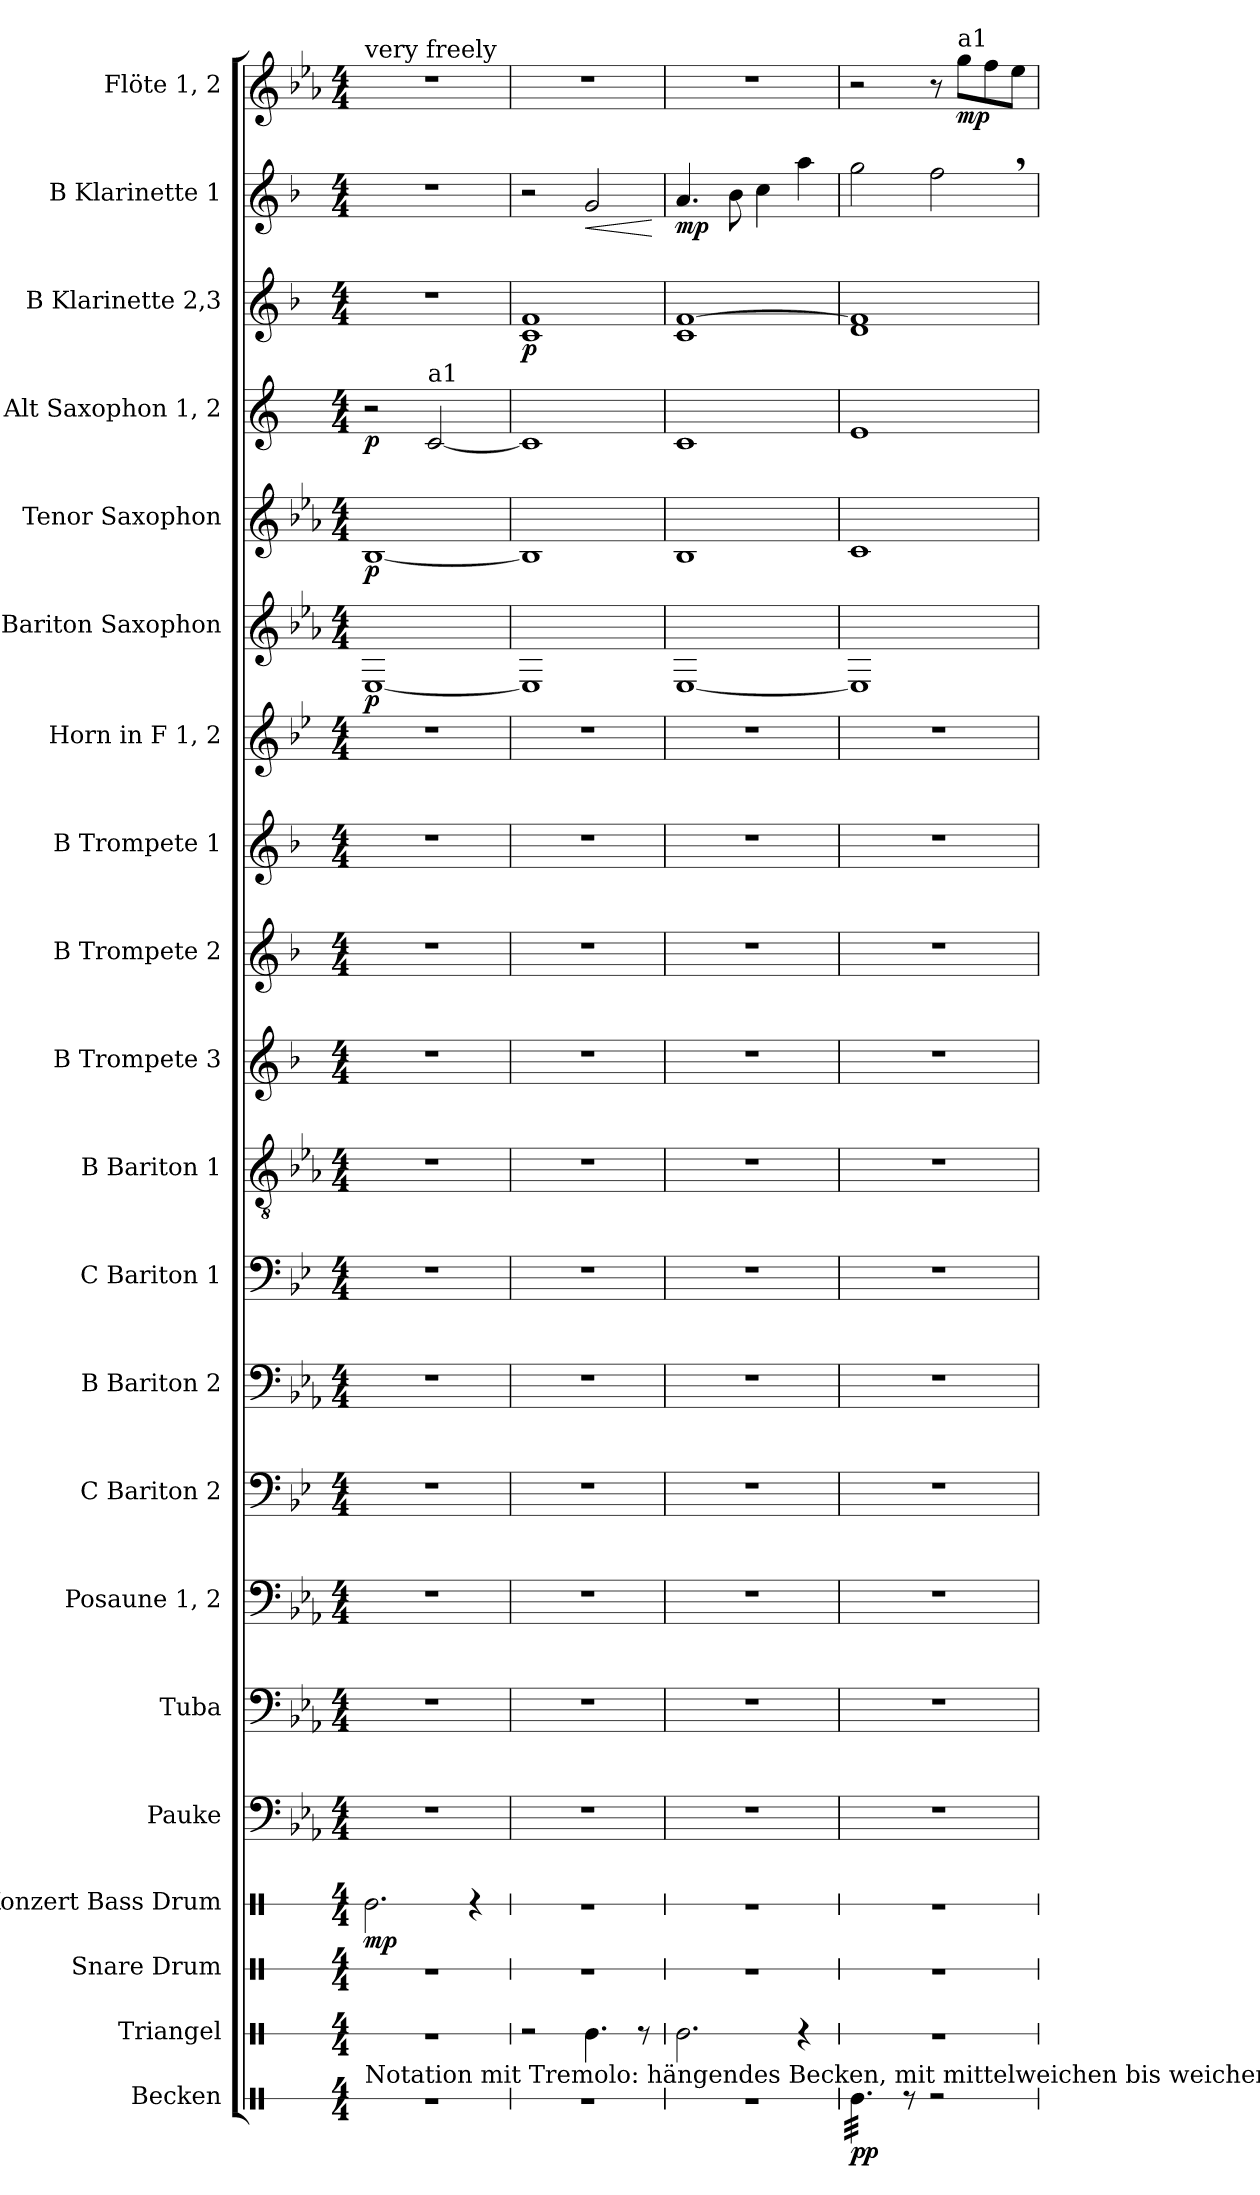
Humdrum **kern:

**kern	**dynam	**kern	**kern	**kern	**dynam	**kern	**kern	**kern	**kern	**kern	**kern	**kern	**kern	**kern	**kern	**kern	**kern	**dynam	**kern	**dynam	**kern	**dynam	**kern	**dynam	**kern	**dynam	**kern	**dynam
*part21	*part21	*part20	*part19	*part18	*part18	*part17	*part16	*part15	*part14	*part13	*part12	*part11	*part10	*part9	*part8	*part7	*part6	*part6	*part5	*part5	*part4	*part4	*part3	*part3	*part2	*part2	*part1	*part1
*staff21	*staff21	*staff20	*staff19	*staff18	*staff18	*staff17	*staff16	*staff15	*staff14	*staff13	*staff12	*staff11	*staff10	*staff9	*staff8	*staff7	*staff6	*staff6	*staff5	*staff5	*staff4	*staff4	*staff3	*staff3	*staff2	*staff2	*staff1	*staff1
*I"Becken	*	*I"Triangel	*I"Snare Drum	*I"Konzert Bass Drum	*	*I"Pauke	*I"Tuba	*I"Posaune 1, 2	*I"C Bariton 2	*I"B Bariton 2	*I"C Bariton 1	*I"B Bariton 1	*I"B Trompete 3	*I"B Trompete 2	*I"B Trompete 1	*I"Horn in F 1, 2	*I"Bariton Saxophon	*	*I"Tenor Saxophon	*	*I"Alt Saxophon 1, 2	*	*I"B Klarinette 2,3	*	*I"B Klarinette 1	*	*I"Flöte 1, 2	*
*I'Bkn.	*	*I'Trgl.	*I'Sn. Dr.	*I'Kon. BD	*	*I'Pk.	*I'Tba.	*I'Psn. 1, 2	*I'C Bar. 2	*I'B Bar. 2	*I'C Bar. 1	*I'B Bar. 1	*I'B Tpt. 3	*I'B Tpt. 2	*I'B Tpt. 1	*	*I'Bar. Sax.	*	*I'T. Sax.	*	*I'A. Sax. 1, 2	*	*I'B Kl. 2, 3	*	*I'B Kl. 1	*	*I'Fl.	*
*stria1	*	*stria1	*stria1	*stria1	*	*	*	*	*	*	*	*	*	*	*	*	*	*	*	*	*	*	*	*	*	*	*	*
*clefX	*	*clefX	*clefX	*clefX	*	*clefF4	*clefF4	*clefF4	*clefF4	*clefF4	*clefF4	*clefGv2	*clefG2	*clefG2	*clefG2	*clefG2	*clefG2	*	*clefG2	*	*clefG2	*	*clefG2	*	*clefG2	*	*clefG2	*
*	*	*	*	*	*	*	*	*	*ITrd4c7	*ITrd8c14	*ITrd4c7	*ITrd8c14	*ITrd1c2	*ITrd1c2	*ITrd1c2	*ITrd4c7	*ITrd12c21	*	*ITrd8c14	*	*ITrd5c9	*	*ITrd1c2	*	*ITrd1c2	*	*	*
*k[]	*	*k[]	*k[]	*k[]	*	*k[b-e-a-]	*k[b-e-a-]	*k[b-e-a-]	*k[b-e-a-]	*k[b-e-a-]	*k[b-e-a-]	*k[b-e-a-]	*k[b-e-a-]	*k[b-e-a-]	*k[b-e-a-]	*k[b-e-a-]	*k[b-e-a-]	*	*k[b-e-a-]	*	*k[b-e-a-]	*	*k[b-e-a-]	*	*k[b-e-a-]	*	*k[b-e-a-]	*
*M4/4	*	*M4/4	*M4/4	*M4/4	*	*M4/4	*M4/4	*M4/4	*M4/4	*M4/4	*M4/4	*M4/4	*M4/4	*M4/4	*M4/4	*M4/4	*M4/4	*	*M4/4	*	*M4/4	*	*M4/4	*	*M4/4	*	*M4/4	*
*MM80	*	*MM80	*MM80	*MM80	*	*MM80	*MM80	*MM80	*MM80	*MM80	*MM80	*MM80	*MM80	*MM80	*MM80	*MM80	*MM80	*	*MM80	*	*MM80	*	*MM80	*	*MM80	*	*MM80	*
=1	=1	=1	=1	=1	=1	=1	=1	=1	=1	=1	=1	=1	=1	=1	=1	=1	=1	=1	=1	=1	=1	=1	=1	=1	=1	=1	=1	=1
!	!	!	!	!	!	!	!	!	!	!	!	!	!	!	!	!	!	!	!	!	!	!	!	!	!	!	!LO:TX:t=very freely	!
!LO:TX:a:t=Notation mit Tremolo&colon; hängendes Becken, mit mittelweichen bis weichen Schlägeln	!	!	!	!	!	!	!	!	!	!	!	!	!	!	!	!	!	!	!	!	!	!	!	!	!	!	!	!
!	!	!	!	!	!LO:DY:b	!	!	!	!	!	!	!	!	!	!	!	!	!LO:DY:b	!	!LO:DY:b	!	!LO:DY:b	!	!	!	!	!	!
1r	.	1r	1r	2.Re\	mp	1r	1r	1r	1r	1r	1r	1r	1r	1r	1r	1r	[1EE-	p	[1BB-	p	2r	p	1r	.	1r	.	1r	.
!	!	!	!	!	!	!	!	!	!	!	!	!	!	!	!	!	!	!	!	!	!LO:TX:a:t=a1	!	!	!	!	!	!	!
.	.	.	.	.	.	.	.	.	.	.	.	.	.	.	.	.	.	.	.	.	[2E-/	.	.	.	.	.	.	.
.	.	.	.	4r	.	.	.	.	.	.	.	.	.	.	.	.	.	.	.	.	.	.	.	.	.	.	.	.
=2	=2	=2	=2	=2	=2	=2	=2	=2	=2	=2	=2	=2	=2	=2	=2	=2	=2	=2	=2	=2	=2	=2	=2	=2	=2	=2	=2	=2
*	*	*	*	*	*	*	*	*	*	*	*	*	*	*	*	*	*	*	*	*	*	*	*^	*	*	*	*	*
!	!	!	!	!	!	!	!	!	!	!	!	!	!	!	!	!	!	!	!	!	!	!	!	!	!LO:DY:b	!	!	!	!
1r	.	2r	1r	1r	.	1r	1r	1r	1r	1r	1r	1r	1r	1r	1r	1r	1EE-]	.	1BB-]	.	1E-]	.	1e-	1B-	p	2r	.	1r	.
!	!	!	!	!	!	!	!	!	!	!	!	!	!	!	!	!	!	!	!	!	!	!	!	!	!	!	!LO:HP:b	!	!
.	.	4.Re\	.	.	.	.	.	.	.	.	.	.	.	.	.	.	.	.	.	.	.	.	.	.	.	2f/	<	.	.
.	.	8r	.	.	.	.	.	.	.	.	.	.	.	.	.	.	.	.	.	.	.	.	.	.	.	.	.	.	.
*	*	*	*	*	*	*	*	*	*	*	*	*	*	*	*	*	*	*	*	*	*	*	*v	*v	*	*	*	*	*
.	.	.	.	.	.	.	.	.	.	.	.	.	.	.	.	.	.	.	.	.	.	.	.	.	.	[	.	.
=3	=3	=3	=3	=3	=3	=3	=3	=3	=3	=3	=3	=3	=3	=3	=3	=3	=3	=3	=3	=3	=3	=3	=3	=3	=3	=3	=3	=3
*	*	*	*	*	*	*	*	*	*	*	*	*	*	*	*	*	*	*	*	*	*	*	*^	*	*	*	*	*
!	!	!	!	!	!	!	!	!	!	!	!	!	!	!	!	!	!	!	!	!	!	!	!	!	!	!	!LO:DY:b	!	!
1r	.	2.Re\	1r	1r	.	1r	1r	1r	1r	1r	1r	1r	1r	1r	1r	1r	[1EE-	.	1BB-	.	1E-	.	[1e-	1B-	.	4.g/	mp	1r	.
.	.	.	.	.	.	.	.	.	.	.	.	.	.	.	.	.	.	.	.	.	.	.	.	.	.	8a-\	.	.	.
.	.	.	.	.	.	.	.	.	.	.	.	.	.	.	.	.	.	.	.	.	.	.	.	.	.	4b-\	.	.	.
.	.	4r	.	.	.	.	.	.	.	.	.	.	.	.	.	.	.	.	.	.	.	.	.	.	.	4gg\	.	.	.
=4	=4	=4	=4	=4	=4	=4	=4	=4	=4	=4	=4	=4	=4	=4	=4	=4	=4	=4	=4	=4	=4	=4	=4	=4	=4	=4	=4	=4	=4
!	!LO:DY:b	!	!	!	!	!	!	!	!	!	!	!	!	!	!	!	!	!	!	!	!	!	!	!	!	!	!	!	!
*tremolo	*	*	*	*	*	*	*	*	*	*	*	*	*	*	*	*	*	*	*	*	*	*	*	*	*	*	*	*	*
32Re\LLL	pp	1r	1r	1r	.	1r	1r	1r	1r	1r	1r	1r	1r	1r	1r	1r	1EE-]	.	1C	.	1G	.	1e-]	1c	.	2ff\	.	2r	.
32Re\	.	.	.	.	.	.	.	.	.	.	.	.	.	.	.	.	.	.	.	.	.	.	.	.	.	.	.	.	.
32Re\	.	.	.	.	.	.	.	.	.	.	.	.	.	.	.	.	.	.	.	.	.	.	.	.	.	.	.	.	.
32Re\	.	.	.	.	.	.	.	.	.	.	.	.	.	.	.	.	.	.	.	.	.	.	.	.	.	.	.	.	.
32Re\	.	.	.	.	.	.	.	.	.	.	.	.	.	.	.	.	.	.	.	.	.	.	.	.	.	.	.	.	.
32Re\	.	.	.	.	.	.	.	.	.	.	.	.	.	.	.	.	.	.	.	.	.	.	.	.	.	.	.	.	.
32Re\	.	.	.	.	.	.	.	.	.	.	.	.	.	.	.	.	.	.	.	.	.	.	.	.	.	.	.	.	.
32Re\	.	.	.	.	.	.	.	.	.	.	.	.	.	.	.	.	.	.	.	.	.	.	.	.	.	.	.	.	.
32Re\	.	.	.	.	.	.	.	.	.	.	.	.	.	.	.	.	.	.	.	.	.	.	.	.	.	.	.	.	.
32Re\	.	.	.	.	.	.	.	.	.	.	.	.	.	.	.	.	.	.	.	.	.	.	.	.	.	.	.	.	.
32Re\	.	.	.	.	.	.	.	.	.	.	.	.	.	.	.	.	.	.	.	.	.	.	.	.	.	.	.	.	.
32Re\JJJ	.	.	.	.	.	.	.	.	.	.	.	.	.	.	.	.	.	.	.	.	.	.	.	.	.	.	.	.	.
*Xtremolo	*	*	*	*	*	*	*	*	*	*	*	*	*	*	*	*	*	*	*	*	*	*	*	*	*	*	*	*	*
8r	.	.	.	.	.	.	.	.	.	.	.	.	.	.	.	.	.	.	.	.	.	.	.	.	.	.	.	.	.
2r	.	.	.	.	.	.	.	.	.	.	.	.	.	.	.	.	.	.	.	.	.	.	.	.	.	2ee-,\	.	8r	.
!	!	!	!	!	!	!	!	!	!	!	!	!	!	!	!	!	!	!	!	!	!	!	!	!	!	!	!	!LO:TX:a:t=a1	!
!	!	!	!	!	!	!	!	!	!	!	!	!	!	!	!	!	!	!	!	!	!	!	!	!	!	!	!	!	!LO:DY:b
.	.	.	.	.	.	.	.	.	.	.	.	.	.	.	.	.	.	.	.	.	.	.	.	.	.	.	.	8gg\L	mp
.	.	.	.	.	.	.	.	.	.	.	.	.	.	.	.	.	.	.	.	.	.	.	.	.	.	.	.	8ff\	.
.	.	.	.	.	.	.	.	.	.	.	.	.	.	.	.	.	.	.	.	.	.	.	.	.	.	.	.	8ee-\J	.
*	*	*	*	*	*	*	*	*	*	*	*	*	*	*	*	*	*	*	*	*	*	*	*v	*v	*	*	*	*	*
=	=	=	=	=	=	=	=	=	=	=	=	=	=	=	=	=	=	=	=	=	=	=	=	=	=	=	=	=
*-	*-	*-	*-	*-	*-	*-	*-	*-	*-	*-	*-	*-	*-	*-	*-	*-	*-	*-	*-	*-	*-	*-	*-	*-	*-	*-	*-	*-
